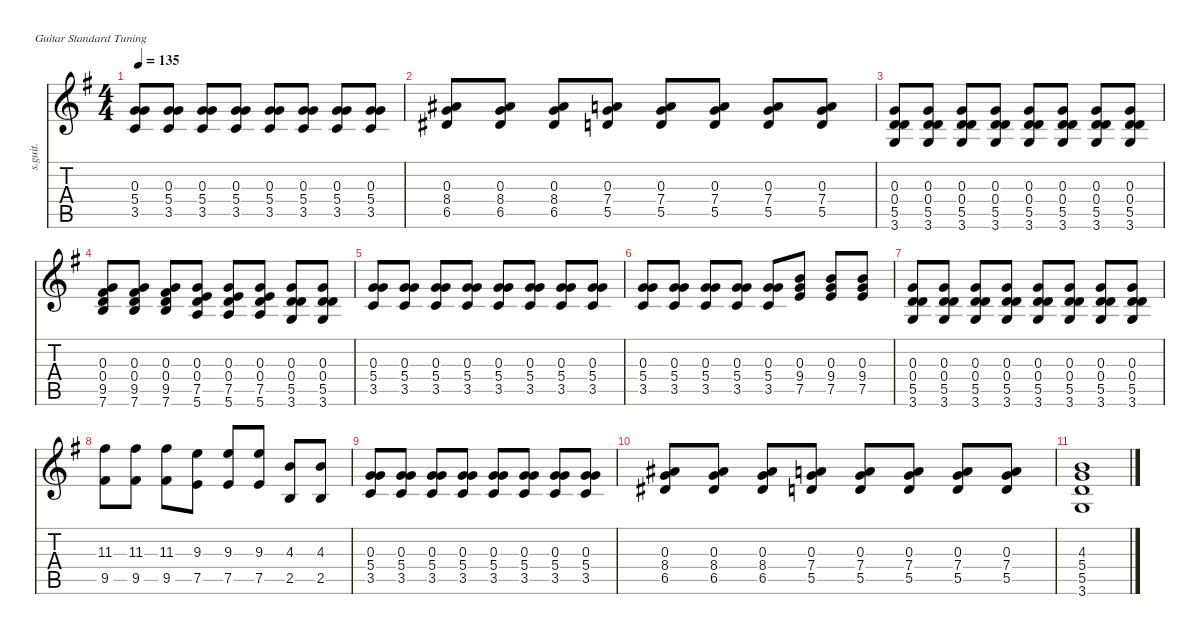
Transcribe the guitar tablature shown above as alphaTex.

\defaultSystemsLayout 4
\hideDynamics
\bracketExtendMode nobrackets
\track ("acoustic" "s.guit.") {instrument acousticguitarsteel}
\staff {score tabs}
\tuning (E4 B3 G3 D3 A2 E2)
\ts (4 4)
\tempo 135
\clef g2
\ks g
(3.5{acc forcenatural} 5.4{acc forcenatural} 0.3{acc forcenatural}).8{dy mf beam Up} (3.5{acc forcenatural} 5.4{acc forcenatural} 0.3{acc forcenatural}).8{beam Up} (3.5{acc forcenatural} 5.4{acc forcenatural} 0.3{acc forcenatural}).8{beam Up} (3.5{acc forcenatural} 5.4{acc forcenatural} 0.3{acc forcenatural}).8{beam Up} (3.5{acc forcenatural} 5.4{acc forcenatural} 0.3{acc forcenatural}).8{beam Up} (3.5{acc forcenatural} 5.4{acc forcenatural} 0.3{acc forcenatural}).8{beam Up} (3.5{acc forcenatural} 5.4{acc forcenatural} 0.3{acc forcenatural}).8{beam Up} (3.5{acc forcenatural} 5.4{acc forcenatural} 0.3{acc forcenatural}).8{beam Up} |
(6.5{acc #} 0.3{acc forcenatural} 8.4{acc #}).8{beam Up} (6.5{acc #} 0.3{acc forcenatural} 8.4{acc #}).8{beam Up} (6.5{acc #} 0.3{acc forcenatural} 8.4{acc #}).8{beam Up} (5.5{acc forcenatural} 0.3{acc forcenatural} 7.4{acc forcenatural}).8{beam Up} (5.5{acc forcenatural} 0.3{acc forcenatural} 7.4{acc forcenatural}).8{beam Up} (5.5{acc forcenatural} 0.3{acc forcenatural} 7.4{acc forcenatural}).8{beam Up} (5.5{acc forcenatural} 0.3{acc forcenatural} 7.4{acc forcenatural}).8{beam Up} (5.5{acc forcenatural} 7.4{acc forcenatural} 0.3{acc forcenatural}).8{beam Up} |
(3.6{acc forcenatural} 5.5{acc forcenatural} 0.4{acc forcenatural} 0.3{acc forcenatural}).8{beam Up} (3.6{acc forcenatural} 5.5{acc forcenatural} 0.3{acc forcenatural} 0.4{acc forcenatural}).8{beam Up} (3.6{acc forcenatural} 5.5{acc forcenatural} 0.3{acc forcenatural} 0.4{acc forcenatural}).8{beam Up} (3.6{acc forcenatural} 5.5{acc forcenatural} 0.4{acc forcenatural} 0.3{acc forcenatural}).8{beam Up} (3.6{acc forcenatural} 5.5{acc forcenatural} 0.3{acc forcenatural} 0.4{acc forcenatural}).8{beam Up} (3.6{acc forcenatural} 5.5{acc forcenatural} 0.3{acc forcenatural} 0.4{acc forcenatural}).8{beam Up} (3.6{acc forcenatural} 5.5{acc forcenatural} 0.3{acc forcenatural} 0.4{acc forcenatural}).8{beam Up} (3.6{acc forcenatural} 5.5{acc forcenatural} 0.3{acc forcenatural} 0.4{acc forcenatural}).8{beam Up} |
(7.6{acc forcenatural} 9.5{acc #} 0.3{acc forcenatural} 0.4{acc forcenatural}).8{beam Up} (7.6{acc forcenatural} 9.5{acc #} 0.3{acc forcenatural} 0.4{acc forcenatural}).8{beam Up} (7.6{acc forcenatural} 9.5{acc #} 0.3{acc forcenatural} 0.4{acc forcenatural}).8{beam Up} (5.6{acc forcenatural} 7.5{acc forcenatural} 0.3{acc forcenatural} 0.4{acc forcenatural}).8{beam Up} (5.6{acc forcenatural} 7.5{acc forcenatural} 0.3{acc forcenatural} 0.4{acc forcenatural}).8{beam Up} (5.6{acc forcenatural} 7.5{acc forcenatural} 0.3{acc forcenatural} 0.4{acc forcenatural}).8{beam Up} (3.6{acc forcenatural} 5.5{acc forcenatural} 0.3{acc forcenatural} 0.4{acc forcenatural}).8{beam Up} (3.6{acc forcenatural} 5.5{acc forcenatural} 0.3{acc forcenatural} 0.4{acc forcenatural}).8{beam Up} |
(3.5{acc forcenatural} 5.4{acc forcenatural} 0.3{acc forcenatural}).8{beam Up} (3.5{acc forcenatural} 5.4{acc forcenatural} 0.3{acc forcenatural}).8{beam Up} (3.5{acc forcenatural} 5.4{acc forcenatural} 0.3{acc forcenatural}).8{beam Up} (3.5{acc forcenatural} 5.4{acc forcenatural} 0.3{acc forcenatural}).8{beam Up} (3.5{acc forcenatural} 5.4{acc forcenatural} 0.3{acc forcenatural}).8{beam Up} (3.5{acc forcenatural} 5.4{acc forcenatural} 0.3{acc forcenatural}).8{beam Up} (3.5{acc forcenatural} 5.4{acc forcenatural} 0.3{acc forcenatural}).8{beam Up} (3.5{acc forcenatural} 5.4{acc forcenatural} 0.3{acc forcenatural}).8{beam Up} |
(3.5{acc forcenatural} 5.4{acc forcenatural} 0.3{acc forcenatural}).8{beam Up} (3.5{acc forcenatural} 5.4{acc forcenatural} 0.3{acc forcenatural}).8{beam Up} (3.5{acc forcenatural} 5.4{acc forcenatural} 0.3{acc forcenatural}).8{beam Up} (3.5{acc forcenatural} 5.4{acc forcenatural} 0.3{acc forcenatural}).8{beam Up} (3.5{acc forcenatural} 5.4{acc forcenatural} 0.3{acc forcenatural}).8{beam Up} (7.5{acc forcenatural} 9.4{acc forcenatural} 0.3{acc forcenatural}).8{beam Up} (7.5{acc forcenatural} 9.4{acc forcenatural} 0.3{acc forcenatural}).8{beam Up} (7.5{acc forcenatural} 9.4{acc forcenatural} 0.3{acc forcenatural}).8{beam Up} |
(3.6{acc forcenatural} 5.5{acc forcenatural} 0.4{acc forcenatural} 0.3{acc forcenatural}).8{beam Up} (3.6{acc forcenatural} 5.5{acc forcenatural} 0.3{acc forcenatural} 0.4{acc forcenatural}).8{beam Up} (3.6{acc forcenatural} 5.5{acc forcenatural} 0.3{acc forcenatural} 0.4{acc forcenatural}).8{beam Up} (3.6{acc forcenatural} 5.5{acc forcenatural} 0.4{acc forcenatural} 0.3{acc forcenatural}).8{beam Up} (3.6{acc forcenatural} 5.5{acc forcenatural} 0.3{acc forcenatural} 0.4{acc forcenatural}).8{beam Up} (3.6{acc forcenatural} 5.5{acc forcenatural} 0.3{acc forcenatural} 0.4{acc forcenatural}).8{beam Up} (3.6{acc forcenatural} 5.5{acc forcenatural} 0.3{acc forcenatural} 0.4{acc forcenatural}).8{beam Up} (3.6{acc forcenatural} 5.5{acc forcenatural} 0.3{acc forcenatural} 0.4{acc forcenatural}).8{beam Up} |
(9.5{acc #} 11.3{acc #}).8{beam Down} (9.5{acc #} 11.3{acc #}).8{beam Down} (9.5{acc #} 11.3{acc #}).8{beam Down} (7.5{acc forcenatural} 9.3{acc forcenatural}).8{beam Down} (7.5{acc forcenatural} 9.3{acc forcenatural}).8{beam Up} (7.5{acc forcenatural} 9.3{acc forcenatural}).8{beam Up} (2.5{acc forcenatural} 4.3{acc forcenatural}).8{beam Up} (2.5{acc forcenatural} 4.3{acc forcenatural}).8{beam Up} |
(3.5{acc forcenatural} 5.4{acc forcenatural} 0.3{acc forcenatural}).8{beam Up} (3.5{acc forcenatural} 5.4{acc forcenatural} 0.3{acc forcenatural}).8{beam Up} (3.5{acc forcenatural} 5.4{acc forcenatural} 0.3{acc forcenatural}).8{beam Up} (3.5{acc forcenatural} 5.4{acc forcenatural} 0.3{acc forcenatural}).8{beam Up} (3.5{acc forcenatural} 5.4{acc forcenatural} 0.3{acc forcenatural}).8{beam Up} (3.5{acc forcenatural} 5.4{acc forcenatural} 0.3{acc forcenatural}).8{beam Up} (3.5{acc forcenatural} 5.4{acc forcenatural} 0.3{acc forcenatural}).8{beam Up} (3.5{acc forcenatural} 5.4{acc forcenatural} 0.3{acc forcenatural}).8{beam Up} |
(6.5{acc #} 0.3{acc forcenatural} 8.4{acc #}).8{beam Up} (6.5{acc #} 0.3{acc forcenatural} 8.4{acc #}).8{beam Up} (6.5{acc #} 0.3{acc forcenatural} 8.4{acc #}).8{beam Up} (5.5{acc forcenatural} 0.3{acc forcenatural} 7.4{acc forcenatural}).8{beam Up} (5.5{acc forcenatural} 0.3{acc forcenatural} 7.4{acc forcenatural}).8{beam Up} (5.5{acc forcenatural} 0.3{acc forcenatural} 7.4{acc forcenatural}).8{beam Up} (5.5{acc forcenatural} 0.3{acc forcenatural} 7.4{acc forcenatural}).8{beam Up} (5.5{acc forcenatural} 7.4{acc forcenatural} 0.3{acc forcenatural}).8{beam Up} |
(3.6{acc forcenatural} 5.5{acc forcenatural} 5.4{acc forcenatural} 4.3{acc forcenatural}).1{beam Up}
